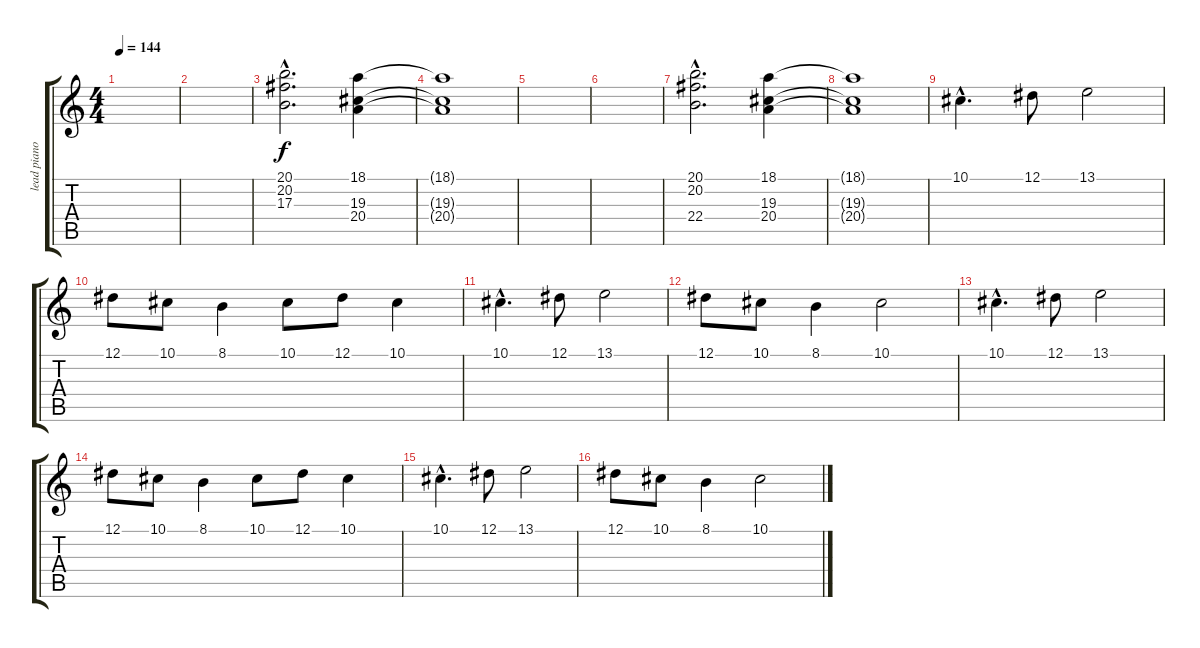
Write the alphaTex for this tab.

\track ("lead piano" "lead piano") {instrument acousticgrandpiano}
\staff {score tabs}
\tuning (Eb4 Bb3 Gb3 Db3 Ab2 Eb2) {hide}
\ts (4 4)
\tempo 144
\clef g2
\ks c
|
|
(20.1{hac} 20.2{hac} 17.3{hac}).2{d} (18.1 19.3 20.4).4 |
(18.1{t} 19.3{t} 20.4{t}).1 |
|
|
(20.1{hac} 20.2{hac} 22.4{hac}).2{d} (18.1 19.3 20.4).4 |
(18.1{t} 19.3{t} 20.4{t}).1 |
10.1{hac}.4{d} 12.1.8 13.1.2 |
12.1.8 10.1.8 8.1.4 10.1.8 12.1.8 10.1.4 |
10.1{hac}.4{d} 12.1.8 13.1.2 |
12.1.8 10.1.8 8.1.4 10.1.2 |
10.1{hac}.4{d} 12.1.8 13.1.2 |
12.1.8 10.1.8 8.1.4 10.1.8 12.1.8 10.1.4 |
10.1{hac}.4{d} 12.1.8 13.1.2 |
12.1.8 10.1.8 8.1.4 10.1.2
